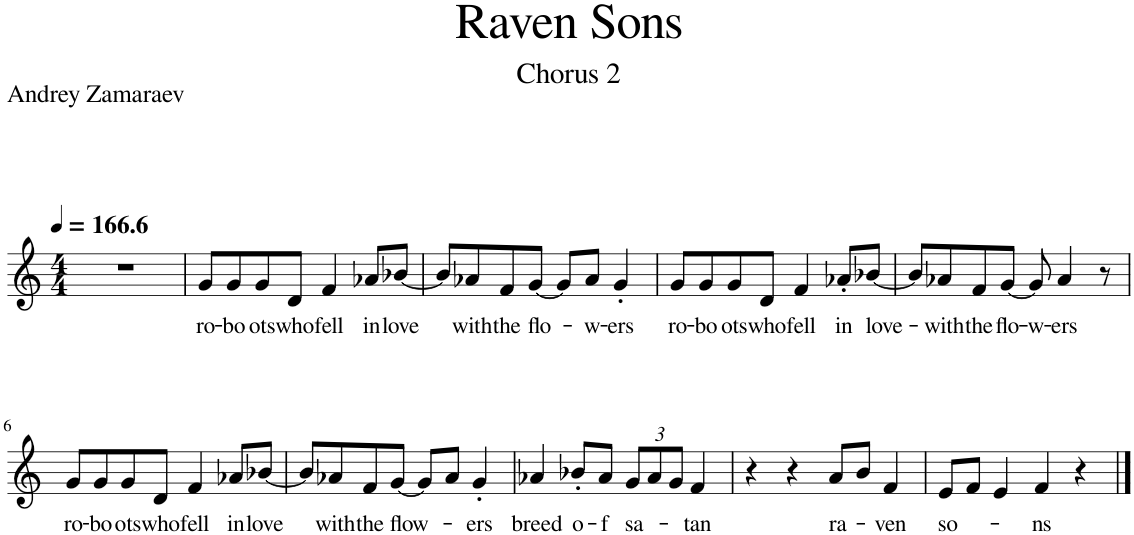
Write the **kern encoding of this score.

**kern	**text
*part1	*part1
*staff1	*staff1
*I"Voice	*
*I'Vo.	*
*clefG2	*
*k[]	*
*M4/4	*
*MM167	*
=1	=1
1r	.
=2	=2
!	!LO:LY:b
8g/L	ro-
!	!LO:LY:b
8g/	-bo
!	!LO:LY:b
8g/	ots
!	!LO:LY:b
8d/J	who
!	!LO:LY:b
4f/	fell
!	!LO:LY:b
8a-X/L	in
!	!LO:LY:b
[8b-X/J	love
=3	=3
8b-/L]	.
!	!LO:LY:b
8a-X/	with
!	!LO:LY:b
8f/	the
!	!LO:LY:b
[8g/J	flo-
8g/L]	.
!	!LO:LY:b
8a-/J	-w-
!	!LO:LY:b
4g'/	-ers
=4	=4
!	!LO:LY:b
8g/L	ro-
!	!LO:LY:b
8g/	-bo
!	!LO:LY:b
8g/	ots
!	!LO:LY:b
8d/J	who
!	!LO:LY:b
4f/	fell
!	!LO:LY:b
8a-X'/L	in
!	!LO:LY:b
[8b-X/J	love-
=5	=5
8b-/L]	.
!	!LO:LY:b
8a-X/	-with
!	!LO:LY:b
8f/	the
!	!LO:LY:b
[8g/J	flo-
!	!LO:LY:b
8g/]	-w-
!	!LO:LY:b
4a-/	-ers
8r	.
!!LO:LB:g=z
=6	=6
!	!LO:LY:b
8g/L	ro-
!	!LO:LY:b
8g/	-bo
!	!LO:LY:b
8g/	ots
!	!LO:LY:b
8d/J	who
!	!LO:LY:b
4f/	fell
!	!LO:LY:b
8a-X/L	in
!	!LO:LY:b
[8b-X/J	love
=7	=7
8b-/L]	.
!	!LO:LY:b
8a-X/	with
!	!LO:LY:b
8f/	the
!	!LO:LY:b
[8g/J	flow-
8g/L]	.
8a-/J	.
!	!LO:LY:b
4g'/	-ers
=8	=8
!	!LO:LY:b
4a-X/	breed
!	!LO:LY:b
8b-X'/L	o-
!	!LO:LY:b
8a-/J	-f
*Xbrackettup	*
!	!LO:LY:b
12g/L	sa-
12a-/	.
12g/J	.
!	!LO:LY:b
4f/	-tan
=9	=9
4r	.
4r	.
!	!LO:LY:b
8a/L	ra-
8b/J	.
!	!LO:LY:b
4f/	-ven
=10	=10
!	!LO:LY:b
8e/L	so-
8f/J	.
4e/	.
!	!LO:LY:b
4f/	-ns
4r	.
==	==
*-	*-
